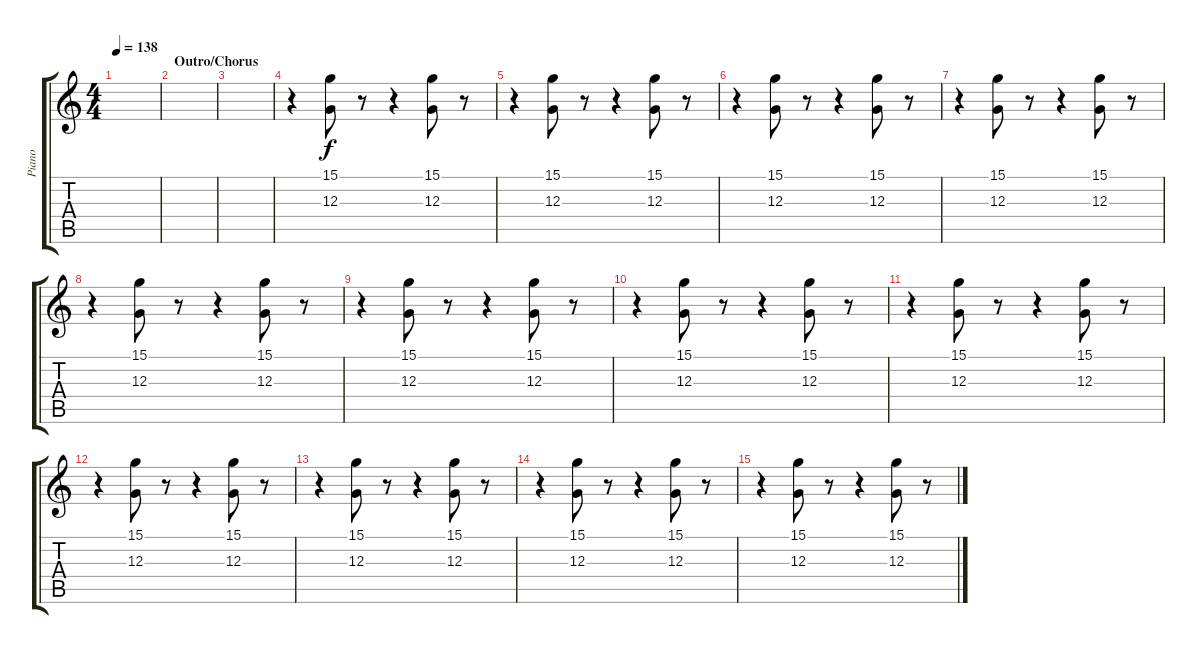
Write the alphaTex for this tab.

\track ("Piano" "Piano") {instrument brightacousticpiano}
\staff {score tabs}
\tuning (E4 B3 G3 D3 A2 E2) {hide}
\ts (4 4)
\tempo 138
\clef g2
\ks c
|
\section ("" "Outro/Chorus")
|
|
r.4 (15.1 12.3).8 r.8 r.4 (15.1 12.3).8 r.8 |
r.4 (15.1 12.3).8 r.8 r.4 (15.1 12.3).8 r.8 |
r.4 (15.1 12.3).8 r.8 r.4 (15.1 12.3).8 r.8 |
r.4 (15.1 12.3).8 r.8 r.4 (15.1 12.3).8 r.8 |
r.4 (15.1 12.3).8 r.8 r.4 (15.1 12.3).8 r.8 |
r.4 (15.1 12.3).8 r.8 r.4 (15.1 12.3).8 r.8 |
r.4 (15.1 12.3).8 r.8 r.4 (15.1 12.3).8 r.8 |
r.4 (15.1 12.3).8 r.8 r.4 (15.1 12.3).8 r.8 |
r.4 (15.1 12.3).8 r.8 r.4 (15.1 12.3).8 r.8 |
r.4 (15.1 12.3).8 r.8 r.4 (15.1 12.3).8 r.8 |
r.4 (15.1 12.3).8 r.8 r.4 (15.1 12.3).8 r.8 |
r.4 (15.1 12.3).8 r.8 r.4 (15.1 12.3).8 r.8
